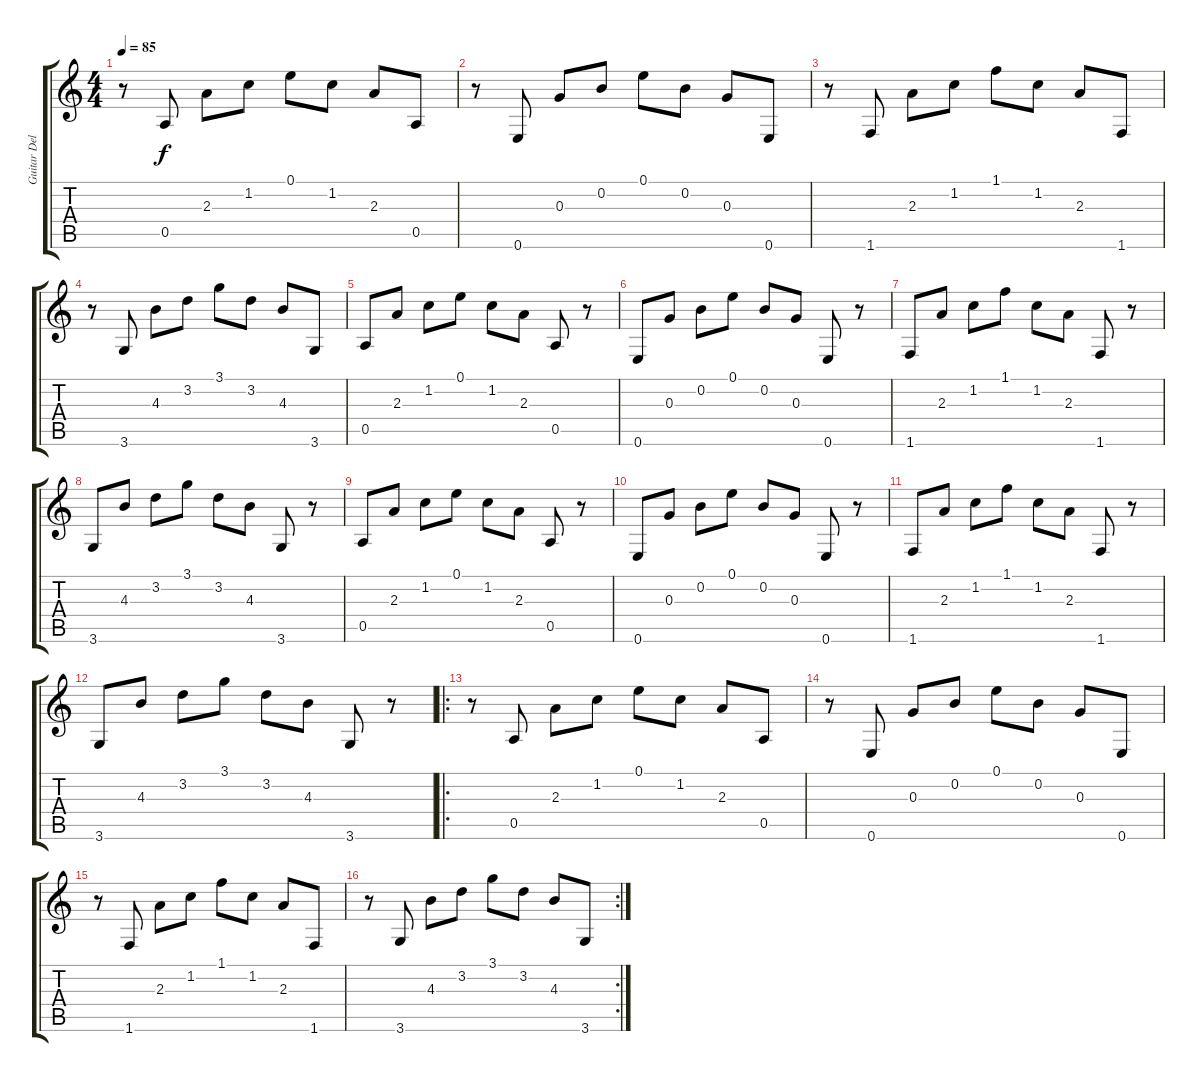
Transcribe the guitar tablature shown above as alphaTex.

\track ("Guitar Delay" "Guitar Del") {instrument acousticguitarsteel}
\staff {score tabs}
\tuning (E4 B3 G3 D3 A2 E2) {hide}
\ts (4 4)
\tempo 85
\clef g2
\ks c
r.8{dy f instrument acousticguitarsteel} 0.5.8 2.3.8 1.2.8 0.1.8 1.2.8 2.3.8 0.5.8 |
r.8 0.6.8 0.3.8 0.2.8 0.1.8 0.2.8 0.3.8 0.6.8 |
r.8 1.6.8 2.3.8 1.2.8 1.1.8 1.2.8 2.3.8 1.6.8 |
r.8 3.6.8 4.3.8 3.2.8 3.1.8 3.2.8 4.3.8 3.6.8 |
0.5.8 2.3.8 1.2.8 0.1.8 1.2.8 2.3.8 0.5.8 r.8 |
0.6.8 0.3.8 0.2.8 0.1.8 0.2.8 0.3.8 0.6.8 r.8 |
1.6.8 2.3.8 1.2.8 1.1.8 1.2.8 2.3.8 1.6.8 r.8 |
3.6.8 4.3.8 3.2.8 3.1.8 3.2.8 4.3.8 3.6.8 r.8 |
0.5.8 2.3.8 1.2.8 0.1.8 1.2.8 2.3.8 0.5.8 r.8 |
0.6.8 0.3.8 0.2.8 0.1.8 0.2.8 0.3.8 0.6.8 r.8 |
1.6.8 2.3.8 1.2.8 1.1.8 1.2.8 2.3.8 1.6.8 r.8 |
3.6.8 4.3.8 3.2.8 3.1.8 3.2.8 4.3.8 3.6.8 r.8 |
\ro
r.8 0.5.8 2.3.8 1.2.8 0.1.8 1.2.8 2.3.8 0.5.8 |
r.8 0.6.8 0.3.8 0.2.8 0.1.8 0.2.8 0.3.8 0.6.8 |
r.8 1.6.8 2.3.8 1.2.8 1.1.8 1.2.8 2.3.8 1.6.8 |
\rc 2
r.8 3.6.8 4.3.8 3.2.8 3.1.8 3.2.8 4.3.8 3.6.8
